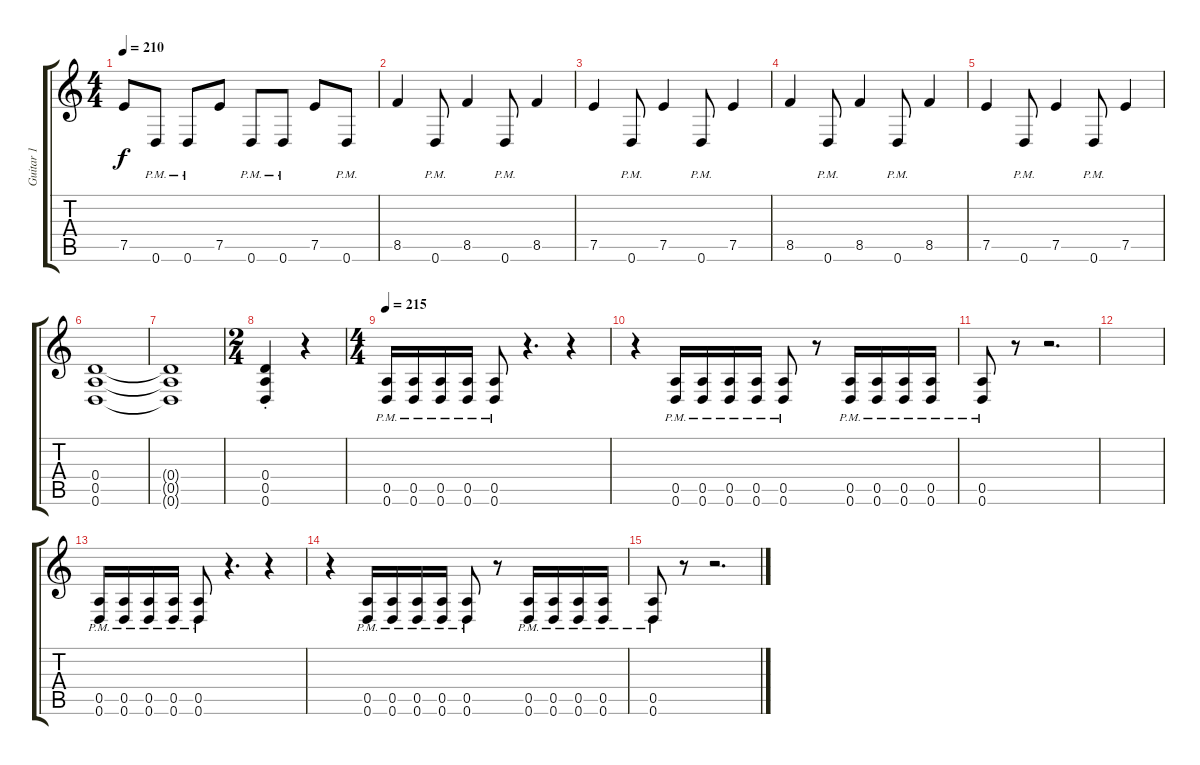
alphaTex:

\track ("Guitar 1" "Guitar 1") {instrument distortionguitar}
\staff {score tabs}
\tuning (E4 B3 G3 D3 A2 D2) {hide}
\ts (4 4)
\tempo 210
\clef g2
\ks c
7.5.8{dy f} 0.6{pm}.8 0.6{pm}.8 7.5.8 0.6{pm}.8 0.6{pm}.8 7.5.8 0.6{pm}.8 |
8.5.4 0.6{pm}.8 8.5.4 0.6{pm}.8 8.5.4 |
7.5.4 0.6{pm}.8 7.5.4 0.6{pm}.8 7.5.4 |
8.5.4 0.6{pm}.8 8.5.4 0.6{pm}.8 8.5.4 |
7.5.4 0.6{pm}.8 7.5.4 0.6{pm}.8 7.5.4 |
(0.4 0.5 0.6).1 |
(0.4{t} 0.5{t} 0.6{t}).1 |
\ts (2 4)
(0.4{st} 0.5{st} 0.6{st}).4 r.4 |
\ts (4 4)
\tempo 215
(0.5{pm} 0.6{pm}).16 (0.5{pm} 0.6{pm}).16 (0.5{pm} 0.6{pm}).16 (0.5{pm} 0.6{pm}).16 (0.5{pm} 0.6{pm}).8 r.4{d} r.4 |
r.4 (0.5{pm} 0.6{pm}).16 (0.5{pm} 0.6{pm}).16 (0.5{pm} 0.6{pm}).16 (0.5{pm} 0.6{pm}).16 (0.5{pm} 0.6{pm}).8 r.8 (0.5{pm} 0.6{pm}).16 (0.5{pm} 0.6{pm}).16 (0.5{pm} 0.6{pm}).16 (0.5{pm} 0.6{pm}).16 |
(0.5{pm} 0.6{pm}).8 r.8 r.2{d} |
|
(0.5{pm} 0.6{pm}).16 (0.5{pm} 0.6{pm}).16 (0.5{pm} 0.6{pm}).16 (0.5{pm} 0.6{pm}).16 (0.5{pm} 0.6{pm}).8 r.4{d} r.4 |
r.4 (0.5{pm} 0.6{pm}).16 (0.5{pm} 0.6{pm}).16 (0.5{pm} 0.6{pm}).16 (0.5{pm} 0.6{pm}).16 (0.5{pm} 0.6{pm}).8 r.8 (0.5{pm} 0.6{pm}).16 (0.5{pm} 0.6{pm}).16 (0.5{pm} 0.6{pm}).16 (0.5{pm} 0.6{pm}).16 |
(0.5{pm} 0.6{pm}).8 r.8 r.2{d}
